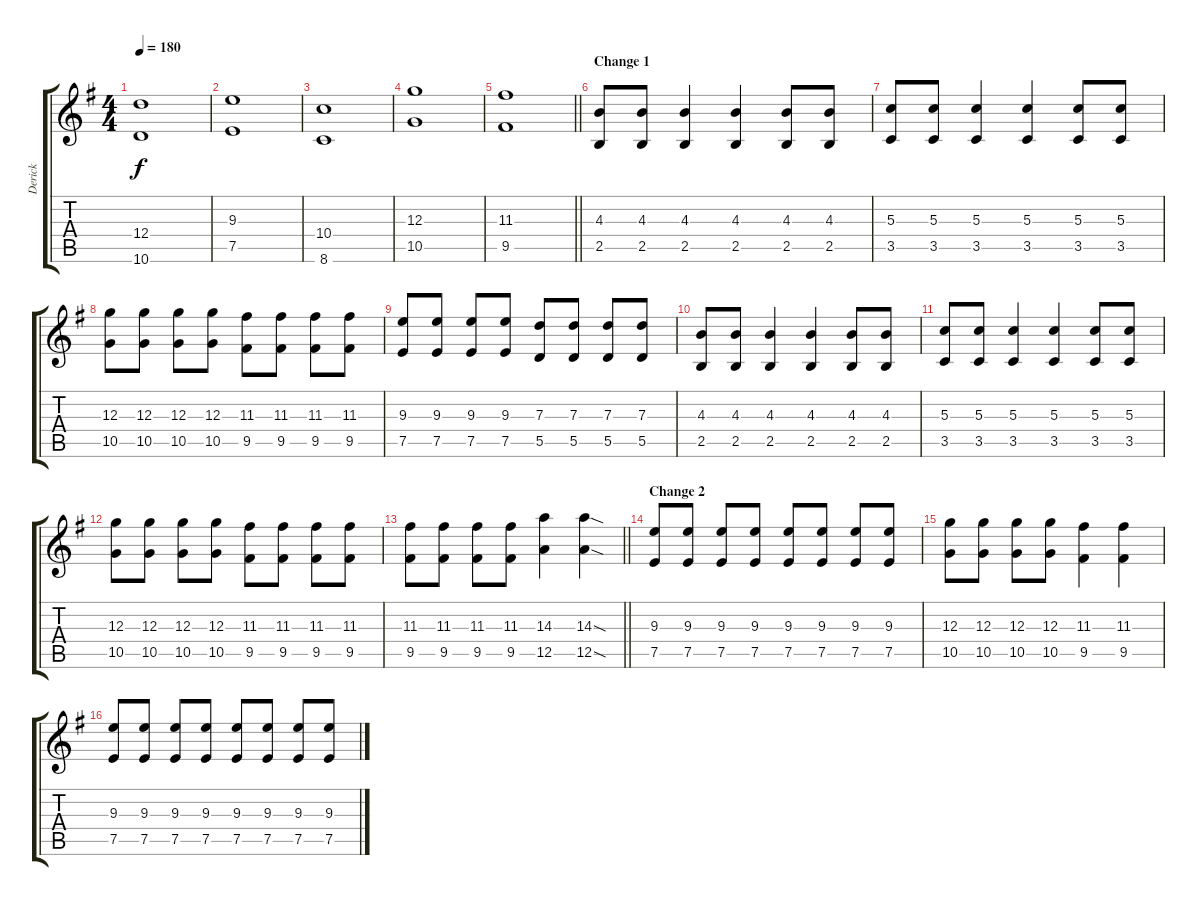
\track ("Derick" "Derick") {instrument distortionguitar}
\staff {score tabs}
\tuning (E4 B3 G3 D3 A2 E2) {hide}
\ts (4 4)
\tempo 180
\clef g2
\ks g
(12.4 10.6).1{dy f} |
(9.3 7.5).1 |
(10.4 8.6).1 |
(12.3 10.5).1 |
\barLineRight lightlight
(11.3 9.5).1 |
\section ("" "Change 1")
(4.3 2.5).8 (4.3 2.5).8 (4.3 2.5).4 (4.3 2.5).4 (4.3 2.5).8 (4.3 2.5).8 |
(5.3 3.5).8 (5.3 3.5).8 (5.3 3.5).4 (5.3 3.5).4 (5.3 3.5).8 (5.3 3.5).8 |
(12.3 10.5).8 (12.3 10.5).8 (12.3 10.5).8 (12.3 10.5).8 (11.3 9.5).8 (11.3 9.5).8 (11.3 9.5).8 (11.3 9.5).8 |
(9.3 7.5).8 (9.3 7.5).8 (9.3 7.5).8 (9.3 7.5).8 (7.3 5.5).8 (7.3 5.5).8 (7.3 5.5).8 (7.3 5.5).8 |
(4.3 2.5).8 (4.3 2.5).8 (4.3 2.5).4 (4.3 2.5).4 (4.3 2.5).8 (4.3 2.5).8 |
(5.3 3.5).8 (5.3 3.5).8 (5.3 3.5).4 (5.3 3.5).4 (5.3 3.5).8 (5.3 3.5).8 |
(12.3 10.5).8 (12.3 10.5).8 (12.3 10.5).8 (12.3 10.5).8 (11.3 9.5).8 (11.3 9.5).8 (11.3 9.5).8 (11.3 9.5).8 |
\barLineRight lightlight
(11.3 9.5).8 (11.3 9.5).8 (11.3 9.5).8 (11.3 9.5).8 (14.3 12.5).4 (14.3{sod} 12.5{sod}).4 |
\section ("" "Change 2")
(9.3 7.5).8 (9.3 7.5).8 (9.3 7.5).8 (9.3 7.5).8 (9.3 7.5).8 (9.3 7.5).8 (9.3 7.5).8 (9.3 7.5).8 |
(12.3 10.5).8 (12.3 10.5).8 (12.3 10.5).8 (12.3 10.5).8 (11.3 9.5).4 (11.3 9.5).4 |
(9.3 7.5).8 (9.3 7.5).8 (9.3 7.5).8 (9.3 7.5).8 (9.3 7.5).8 (9.3 7.5).8 (9.3 7.5).8 (9.3 7.5).8
